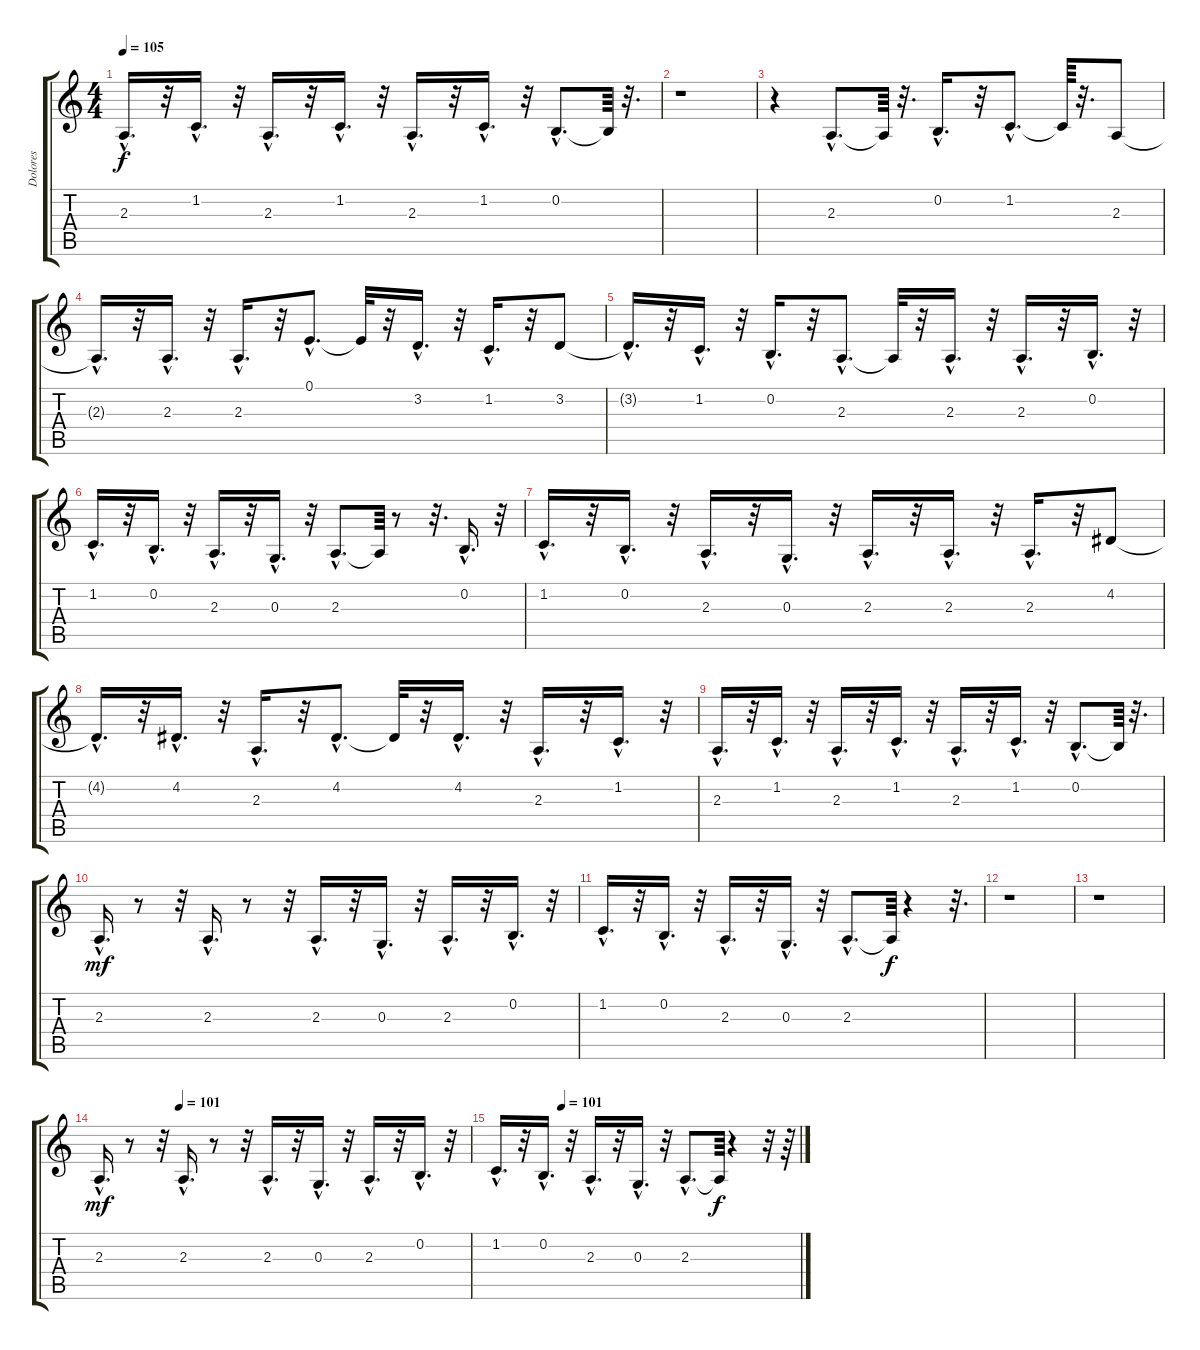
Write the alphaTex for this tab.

\track ("Dolores" "Dolores") {instrument panflute}
\staff {score tabs}
\tuning (E4 B3 G3 D3 A2 E2) {hide}
\ts (4 4)
\tempo 105
\clef g2
\ks c
2.3{hac}.16{d dy f} r.32 1.2{hac}.16{d} r.32 2.3{hac}.16{d} r.32 1.2{hac}.16{d} r.32 2.3{hac}.16{d} r.32 1.2{hac}.16{d} r.32 0.2{hac}.8{d} 0.2{t}.64 r.32{d} |
r.1 |
r.4 2.3{hac}.8{d} 2.3{t}.64 r.32{d} 0.2{hac}.16{d} r.32 1.2{hac}.8{d} 1.2{t}.64 r.32{d} 2.3.8 |
2.3{hac t}.16{d} r.32 2.3{hac}.16{d} r.32 2.3{hac}.16{d} r.32 0.1{hac}.8{d} 0.1{t}.32 r.32 3.2{hac}.16{d} r.32 1.2{hac}.16{d} r.32 3.2.8 |
3.2{hac t}.16{d} r.32 1.2{hac}.16{d} r.32 0.2{hac}.16{d} r.32 2.3{hac}.8{d} 2.3{t}.32 r.32 2.3{hac}.16{d} r.32 2.3{hac}.16{d} r.32 0.2{hac}.16{d} r.32 |
1.2{hac}.16{d} r.32 0.2{hac}.16{d} r.32 2.3{hac}.16{d} r.32 0.3{hac}.16{d} r.32 2.3{hac}.8{d} 2.3{t}.64 r.8 r.32{d} 0.2{hac}.16{d} r.32 |
1.2{hac}.16{d} r.32 0.2{hac}.16{d} r.32 2.3{hac}.16{d} r.32 0.3{hac}.16{d} r.32 2.3{hac}.16{d} r.32 2.3{hac}.16{d} r.32 2.3{hac}.16{d} r.32 4.2.8 |
4.2{hac t}.16{d} r.32 4.2{hac}.16{d} r.32 2.3{hac}.16{d} r.32 4.2{hac}.8{d} 4.2{t}.32 r.32 4.2{hac}.16{d} r.32 2.3{hac}.16{d} r.32 1.2{hac}.16{d} r.32 |
2.3{hac}.16{d} r.32 1.2{hac}.16{d} r.32 2.3{hac}.16{d} r.32 1.2{hac}.16{d} r.32 2.3{hac}.16{d} r.32 1.2{hac}.16{d} r.32 0.2{hac}.8{d} 0.2{t}.64 r.32{d} |
2.3{hac}.16{d dy mf} r.8 r.32 2.3{hac}.16{d} r.8 r.32 2.3{hac}.16{d} r.32 0.3{hac}.16{d} r.32 2.3{hac}.16{d} r.32 0.2{hac}.16{d} r.32 |
1.2{hac}.16{d} r.32 0.2{hac}.16{d} r.32 2.3{hac}.16{d} r.32 0.3{hac}.16{d} r.32 2.3{hac}.8{d} 2.3{t}.64{dy f} r.4 r.32{d} |
r.1 |
r.1 |
\tempo (101 0.21875)
2.3{hac}.16{d dy mf} r.8 r.32 2.3{hac}.16{d} r.8 r.32 2.3{hac}.16{d} r.32 0.3{hac}.16{d} r.32 2.3{hac}.16{d} r.32 0.2{hac}.16{d} r.32 |
\tempo (101 0.21875)
1.2{hac}.16{d} r.32 0.2{hac}.16{d} r.32 2.3{hac}.16{d} r.32 0.3{hac}.16{d} r.32 2.3{hac}.8{d} 2.3{t}.64{dy f} r.4 r.32 r.64
